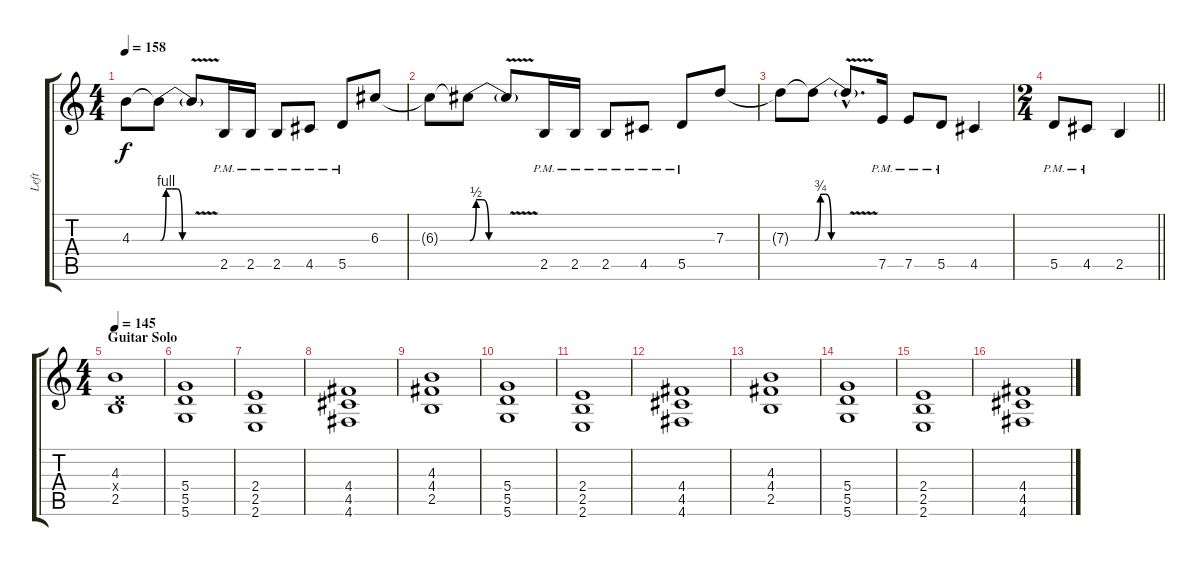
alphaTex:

\track ("Left" "Left") {instrument distortionguitar}
\staff {score tabs}
\tuning (E4 B3 G3 D3 A2 D2) {hide}
\ts (4 4)
\tempo 158
\clef g2
\ks c
4.3{t}.8{dy f} 4.3{be (custom 0 0 10 4 20 4 30 4 40 0 60 0) t}.8 4.3{v t}.8 2.5{pm}.16 2.5{pm}.16 2.5{pm}.8 4.5{pm}.8 5.5{pm}.8 6.3.8 |
6.3{t}.8 6.3{be (custom 0 0 10 2 20 2 30 0 60 0) t}.8 6.3{v t}.8 2.5{pm}.16 2.5{pm}.16 2.5{pm}.8 4.5{pm}.8 5.5{pm}.8 7.3.8 |
7.3{t}.8 7.3{be (custom 0 0 10 3 20 3 30 0 60 0) t}.8 7.3{v hac t}.8{d} 7.5{pm}.16 7.5{pm}.8 5.5{pm}.8 4.5.4 |
\ts (2 4)
\barLineRight lightlight
5.5{pm}.8 4.5{pm}.8 2.5.4 |
\ts (4 4)
\section ("" "Guitar Solo")
\tempo 145
(4.3 0.4{x} 2.5).1 |
(5.4 5.5 5.6).1 |
(2.4 2.5 2.6).1 |
(4.4 4.5 4.6).1 |
(4.3 4.4 2.5).1 |
(5.4 5.5 5.6).1 |
(2.4 2.5 2.6).1 |
(4.4 4.5 4.6).1 |
(4.3 4.4 2.5).1 |
(5.4 5.5 5.6).1 |
(2.4 2.5 2.6).1 |
(4.4 4.5 4.6).1
